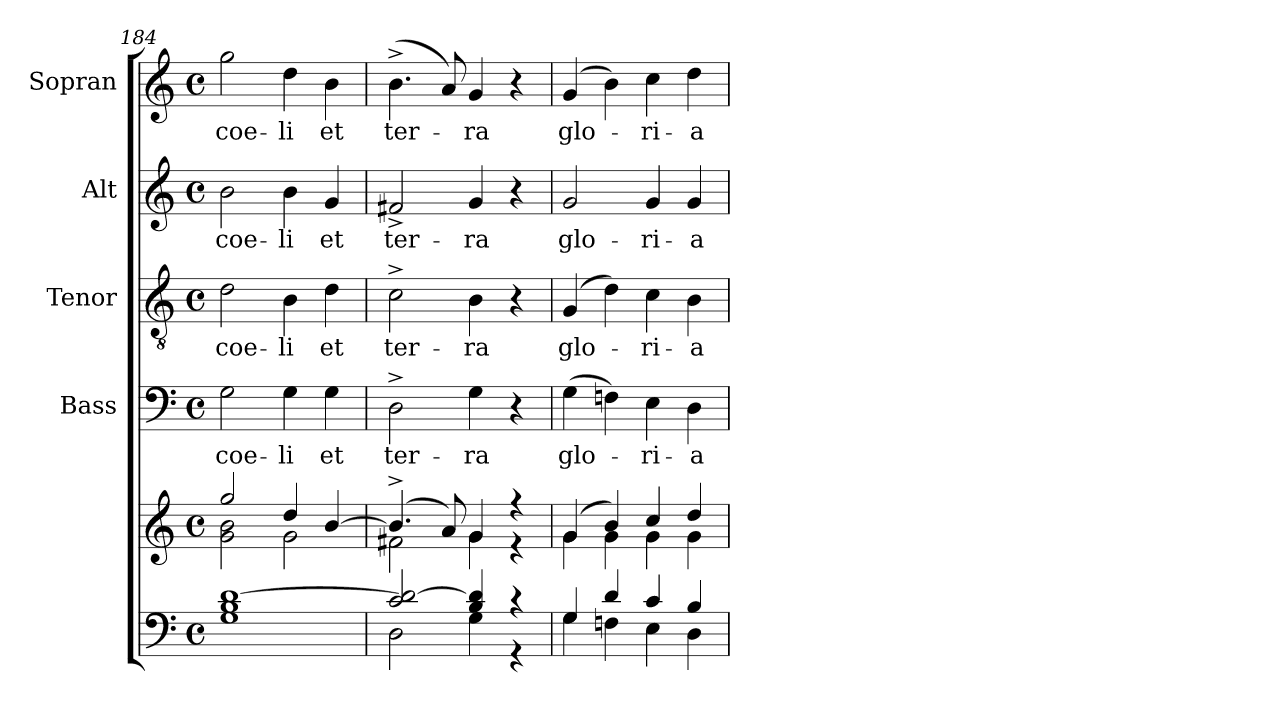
**kern	**kern	**kern	**text	**kern	**text	**kern	**text	**kern	**text
*part5	*part5	*part4	*part4	*part3	*part3	*part2	*part2	*part1	*part1
*staff6	*staff5	*staff4	*staff4	*staff3	*staff3	*staff2	*staff2	*staff1	*staff1
*	*	*I"Bass	*	*I"Tenor	*	*I"Alt	*	*I"Sopran	*
*	*	*I'B.	*	*I'T.	*	*I'A.	*	*I'S.	*
*clefF4	*clefG2	*clefF4	*	*clefGv2	*	*clefG2	*	*clefG2	*
*k[]	*k[]	*k[]	*	*k[]	*	*k[]	*	*k[]	*
*C:	*C:	*C:	*	*C:	*	*C:	*	*C:	*
*M4/4	*M4/4	*M4/4	*	*M4/4	*	*M4/4	*	*M4/4	*
*met(c)	*met(c)	*met(c)	*	*met(c)	*	*met(c)	*	*met(c)	*
=184	=184	=184	=184	=184	=184	=184	=184	=184	=184
*^	*^	*	*	*	*	*	*	*	*
!	!	!	!	!	!LO:LY:b	!	!LO:LY:b	!	!LO:LY:b	!	!LO:LY:b
1B [>1d	1G	2gg/	2g\ 2b\	2G\	coe-	2d\	coe-	2b\	coe-	2gg\	coe-
!	!	!	!	!	!LO:LY:b	!	!LO:LY:b	!	!LO:LY:b	!	!LO:LY:b
.	.	4dd/	2g\	4G\	-li	4B\	-li	4b\	-li	4dd\	-li
!	!	!	!	!	!LO:LY:b	!	!LO:LY:b	!	!LO:LY:b	!	!LO:LY:b
.	.	[>4b/	.	4G\	et	4d\	et	4g/	et	4b\	et
=185	=185	=185	=185	=185	=185	=185	=185	=185	=185	=185	=185
!	!	!	!	!	!LO:LY:b	!	!LO:LY:b	!	!LO:LY:b	!	!LO:LY:b
2c/ 2d/_	2D\	(4.b^>/]	2f#X\	2D^>\	ter-	2c^>\	ter-	2f#X^>/	ter-	(>4.b^>\	ter-
.	.	8a/)	.	.	.	.	.	.	.	8a/)	.
!	!	!	!	!	!LO:LY:b	!	!LO:LY:b	!	!LO:LY:b	!	!LO:LY:b
4B/ 4d/]	4G\	4g/	4g\	4G\	-ra	4B\	-ra	4g/	-ra	4g/	-ra
4r	4r	4r	4r	4r	.	4r	.	4r	.	4r	.
=186	=186	=186	=186	=186	=186	=186	=186	=186	=186	=186	=186
!	!	!	!	!	!LO:LY:b	!	!LO:LY:b	!	!LO:LY:b	!	!LO:LY:b
4G/	4G\	(4g/	4g\	(>4G\	glo-	(4G/	glo-	2g/	glo-	(4g/	glo-
4d/	4Fn\	4b/)	4g\	4Fn\)	.	4d\)	.	.	.	4b\)	.
!	!	!	!	!	!LO:LY:b	!	!LO:LY:b	!	!LO:LY:b	!	!LO:LY:b
4c/	4E\	4cc/	4g\	4E\	-ri-	4c\	-ri-	4g/	-ri-	4cc\	-ri-
!	!	!	!	!	!LO:LY:b	!	!LO:LY:b	!	!LO:LY:b	!	!LO:LY:b
4B/	4D\	4dd/	4g\	4D\	-a	4B\	-a	4g/	-a	4dd\	-a
*v	*v	*	*	*	*	*	*	*	*	*	*
*	*v	*v	*	*	*	*	*	*	*	*
=	=	=	=	=	=	=	=	=	=
*-	*-	*-	*-	*-	*-	*-	*-	*-	*-
